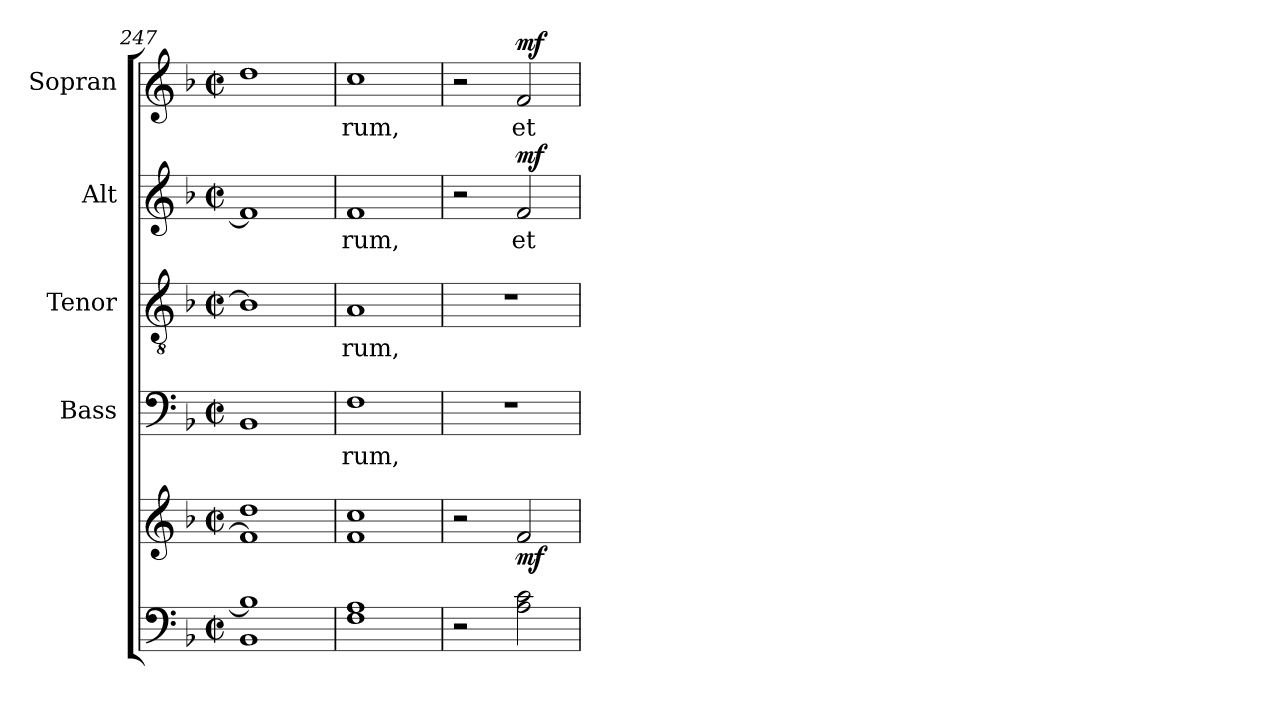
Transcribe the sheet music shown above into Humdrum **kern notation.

**kern	**kern	**dynam	**kern	**text	**kern	**text	**kern	**text	**dynam	**kern	**text	**dynam
*part5	*part5	*part5	*part4	*part4	*part3	*part3	*part2	*part2	*part2	*part1	*part1	*part1
*staff6	*staff5	*staff5/6	*staff4	*staff4	*staff3	*staff3	*staff2	*staff2	*staff2	*staff1	*staff1	*staff1
*	*	*	*I"Bass	*	*I"Tenor	*	*I"Alt	*	*	*I"Sopran	*	*
*	*	*	*I'B.	*	*I'T.	*	*I'A.	*	*	*I'S.	*	*
*clefF4	*clefG2	*	*clefF4	*	*clefGv2	*	*clefG2	*	*	*clefG2	*	*
*k[b-]	*k[b-]	*	*k[b-]	*	*k[b-]	*	*k[b-]	*	*	*k[b-]	*	*
*F:	*F:	*	*F:	*	*F:	*	*F:	*	*	*F:	*	*
*M2/2	*M2/2	*	*M2/2	*	*M2/2	*	*M2/2	*	*	*M2/2	*	*
*met(c|)	*met(c|)	*	*met(c|)	*	*met(c|)	*	*met(c|)	*	*	*met(c|)	*	*
=247	=247	=247	=247	=247	=247	=247	=247	=247	=247	=247	=247	=247
*^	*^	*	*	*	*	*	*	*	*	*	*	*
1B-]	1BB-	1dd	1f]	.	1BB-	.	1B-]	.	1f]	.	.	1dd	.	.
=248	=248	=248	=248	=248	=248	=248	=248	=248	=248	=248	=248	=248	=248	=248
!	!	!	!	!	!	!LO:LY:b	!	!LO:LY:b	!	!LO:LY:b	!	!	!LO:LY:b	!
1A	1F	1cc	1f	.	1F	-rum,	1A	-rum,	1f	-rum,	.	1cc	-rum,	.
*v	*v	*	*	*	*	*	*	*	*	*	*	*	*	*
*	*v	*v	*	*	*	*	*	*	*	*	*	*	*
=249	=249	=249	=249	=249	=249	=249	=249	=249	=249	=249	=249	=249
2r	2r	.	1r	.	1r	.	2r	.	.	2r	.	.
!	!	!LO:DY:b	!	!	!	!	!	!LO:LY:b	!LO:DY:a	!	!LO:LY:b	!LO:DY:a
2A\ 2c\	2f/	mf	.	.	.	.	2f/	et	mf	2f/	et	mf
=	=	=	=	=	=	=	=	=	=	=	=	=
*-	*-	*-	*-	*-	*-	*-	*-	*-	*-	*-	*-	*-
